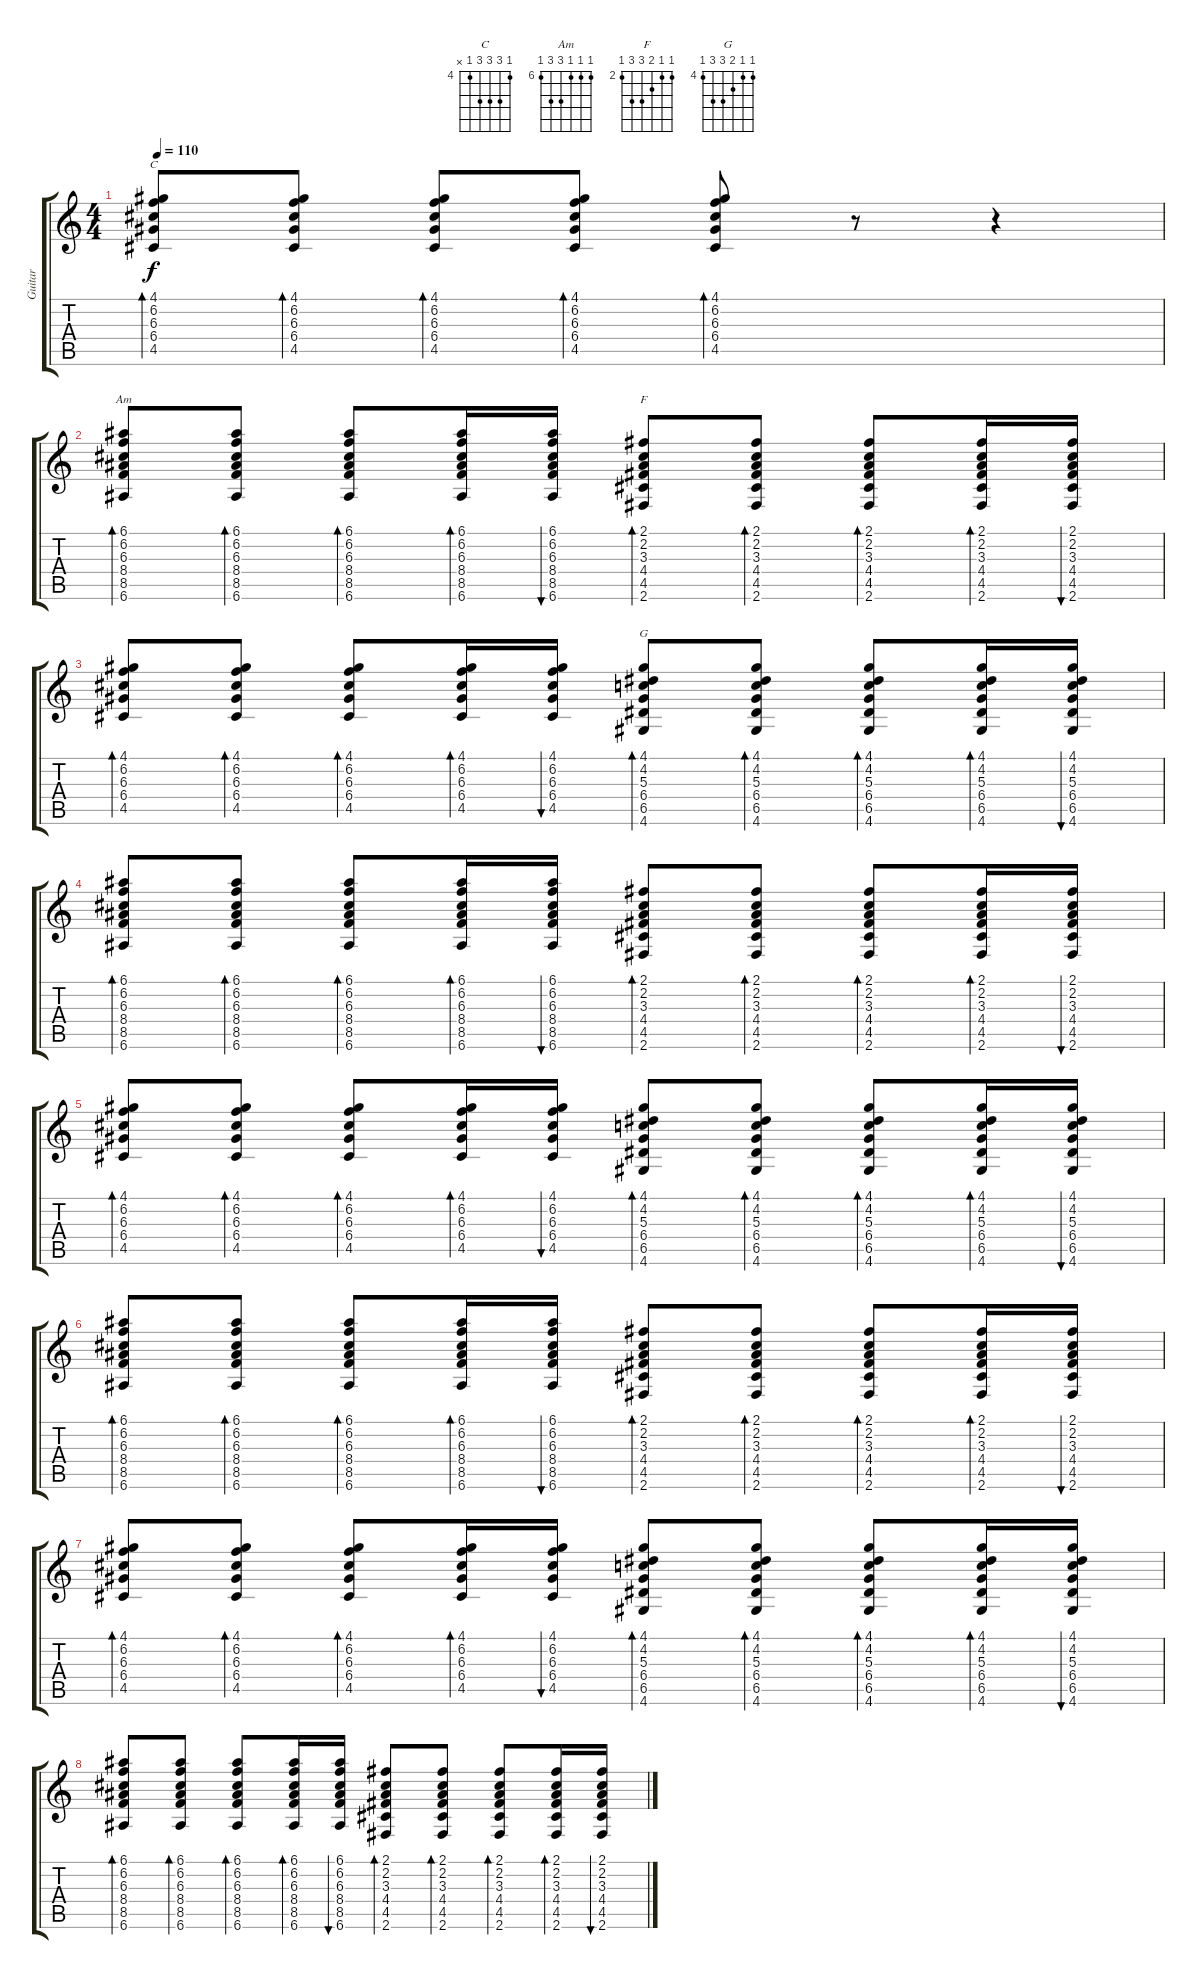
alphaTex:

\track ("Guitar" "Guitar") {instrument acousticguitarnylon}
\staff {score tabs}
\tuning (E4 B3 G3 D3 A2 E2) {hide}
\chord ("C" 4 6 6 6 4 x) {firstfret 4}
\chord ("Am" 6 6 6 8 8 6) {firstfret 6}
\chord ("F" 2 2 3 4 4 2) {firstfret 2}
\chord ("G" 4 4 5 6 6 4) {firstfret 4}
\ts (4 4)
\tempo 110
\clef g2
\ks c
(4.1 6.2 6.3 6.4 4.5).8{bd 30 ch "C" dy f} (4.1 6.2 6.3 6.4 4.5).8{bd 30} (4.1 6.2 6.3 6.4 4.5).8{bd 30} (4.1 6.2 6.3 6.4 4.5).8{bd 30} (4.1 6.2 6.3 6.4 4.5).8{bd 30} r.8 r.4 |
(6.1 6.2 6.3 8.4 8.5 6.6).8{bd 60 ch "Am"} (6.1 6.2 6.3 8.4 8.5 6.6).8{bd 60} (6.1 6.2 6.3 8.4 8.5 6.6).8{bd 60} (6.1 6.2 6.3 8.4 8.5 6.6).16{bd 60} (6.1 6.2 6.3 8.4 8.5 6.6).16{bu 60} (2.1 2.2 3.3 4.4 4.5 2.6).8{bd 60 ch "F"} (2.1 2.2 3.3 4.4 4.5 2.6).8{bd 60} (2.1 2.2 3.3 4.4 4.5 2.6).8{bd 60} (2.1 2.2 3.3 4.4 4.5 2.6).16{bd 60} (2.1 2.2 3.3 4.4 4.5 2.6).16{bu 60} |
(4.1 6.2 6.3 6.4 4.5).8{bd 60} (4.1 6.2 6.3 6.4 4.5).8{bd 60} (4.1 6.2 6.3 6.4 4.5).8{bd 60} (4.1 6.2 6.3 6.4 4.5).16{bd 60} (4.1 6.2 6.3 6.4 4.5).16{bu 60} (4.1 4.2 5.3 6.4 6.5 4.6).8{bd 60 ch "G"} (4.1 4.2 5.3 6.4 6.5 4.6).8{bd 60} (4.1 4.2 5.3 6.4 6.5 4.6).8{bd 60} (4.1 4.2 5.3 6.4 6.5 4.6).16{bd 60} (4.1 4.2 5.3 6.4 6.5 4.6).16{bu 60} |
(6.1 6.2 6.3 8.4 8.5 6.6).8{bd 60} (6.1 6.2 6.3 8.4 8.5 6.6).8{bd 60} (6.1 6.2 6.3 8.4 8.5 6.6).8{bd 60} (6.1 6.2 6.3 8.4 8.5 6.6).16{bd 60} (6.1 6.2 6.3 8.4 8.5 6.6).16{bu 60} (2.1 2.2 3.3 4.4 4.5 2.6).8{bd 60} (2.1 2.2 3.3 4.4 4.5 2.6).8{bd 60} (2.1 2.2 3.3 4.4 4.5 2.6).8{bd 60} (2.1 2.2 3.3 4.4 4.5 2.6).16{bd 60} (2.1 2.2 3.3 4.4 4.5 2.6).16{bu 60} |
(4.1 6.2 6.3 6.4 4.5).8{bd 60} (4.1 6.2 6.3 6.4 4.5).8{bd 60} (4.1 6.2 6.3 6.4 4.5).8{bd 60} (4.1 6.2 6.3 6.4 4.5).16{bd 60} (4.1 6.2 6.3 6.4 4.5).16{bu 60} (4.1 4.2 5.3 6.4 6.5 4.6).8{bd 60} (4.1 4.2 5.3 6.4 6.5 4.6).8{bd 60} (4.1 4.2 5.3 6.4 6.5 4.6).8{bd 60} (4.1 4.2 5.3 6.4 6.5 4.6).16{bd 60} (4.1 4.2 5.3 6.4 6.5 4.6).16{bu 60} |
(6.1 6.2 6.3 8.4 8.5 6.6).8{bd 60} (6.1 6.2 6.3 8.4 8.5 6.6).8{bd 60} (6.1 6.2 6.3 8.4 8.5 6.6).8{bd 60} (6.1 6.2 6.3 8.4 8.5 6.6).16{bd 60} (6.1 6.2 6.3 8.4 8.5 6.6).16{bu 60} (2.1 2.2 3.3 4.4 4.5 2.6).8{bd 60} (2.1 2.2 3.3 4.4 4.5 2.6).8{bd 60} (2.1 2.2 3.3 4.4 4.5 2.6).8{bd 60} (2.1 2.2 3.3 4.4 4.5 2.6).16{bd 60} (2.1 2.2 3.3 4.4 4.5 2.6).16{bu 60} |
(4.1 6.2 6.3 6.4 4.5).8{bd 60} (4.1 6.2 6.3 6.4 4.5).8{bd 60} (4.1 6.2 6.3 6.4 4.5).8{bd 60} (4.1 6.2 6.3 6.4 4.5).16{bd 60} (4.1 6.2 6.3 6.4 4.5).16{bu 60} (4.1 4.2 5.3 6.4 6.5 4.6).8{bd 60} (4.1 4.2 5.3 6.4 6.5 4.6).8{bd 60} (4.1 4.2 5.3 6.4 6.5 4.6).8{bd 60} (4.1 4.2 5.3 6.4 6.5 4.6).16{bd 60} (4.1 4.2 5.3 6.4 6.5 4.6).16{bu 60} |
(6.1 6.2 6.3 8.4 8.5 6.6).8{bd 60} (6.1 6.2 6.3 8.4 8.5 6.6).8{bd 60} (6.1 6.2 6.3 8.4 8.5 6.6).8{bd 60} (6.1 6.2 6.3 8.4 8.5 6.6).16{bd 60} (6.1 6.2 6.3 8.4 8.5 6.6).16{bu 60} (2.1 2.2 3.3 4.4 4.5 2.6).8{bd 60} (2.1 2.2 3.3 4.4 4.5 2.6).8{bd 60} (2.1 2.2 3.3 4.4 4.5 2.6).8{bd 60} (2.1 2.2 3.3 4.4 4.5 2.6).16{bd 60} (2.1 2.2 3.3 4.4 4.5 2.6).16{bu 60}
